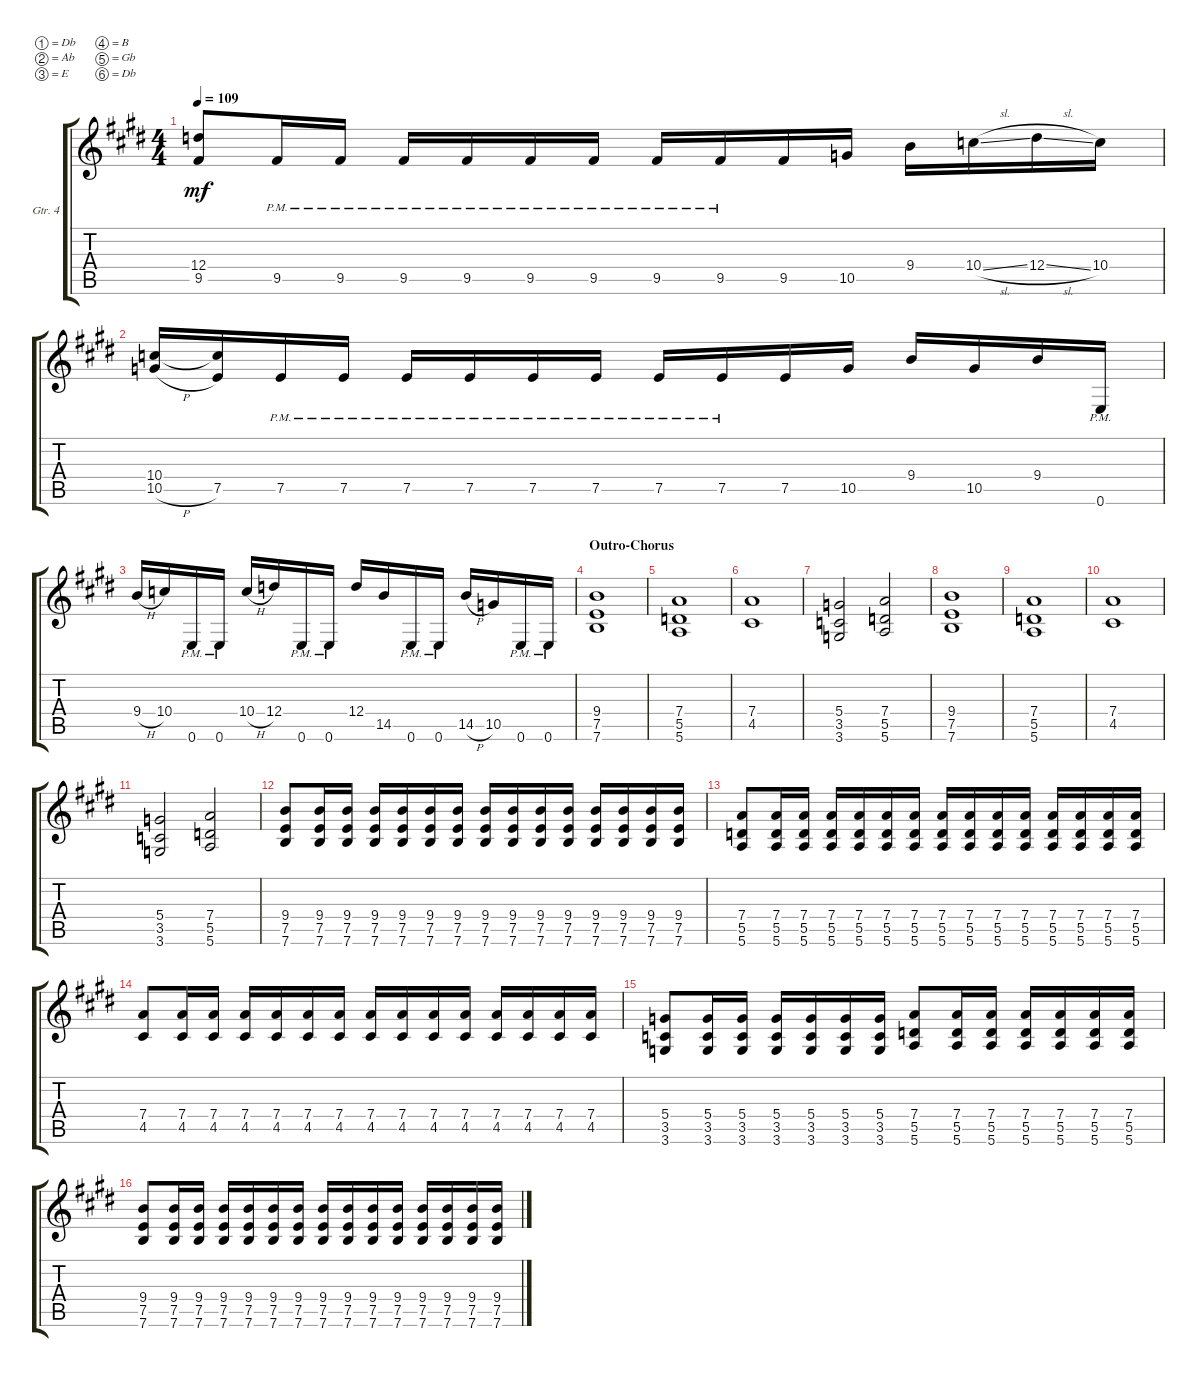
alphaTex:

\defaultSystemsLayout 4
\bracketExtendMode groupsimilarinstruments
\firstSystemTrackNameOrientation horizontal
\otherSystemsTrackNameOrientation horizontal
\track ("Guitar 4" "Gtr. 4") {instrument distortionguitar}
\staff {score tabs}
\tuning (Db4 Ab3 E3 B2 Gb2 Db2)
\displaytranspose 15
\ts (4 4)
\tempo 109
\clef g2
\ks c#minor
(12.4 9.5).8{dy mf} 9.5{pm}.16 9.5{pm}.16 9.5{pm}.16 9.5{pm}.16 9.5{pm}.16 9.5{pm}.16 9.5{pm}.16 9.5{pm}.16 9.5.16 10.5.16 9.4.16 10.4{sl}.16 12.4{sl}.16 10.4.16 |
(10.4 10.5{h}).16 (7.5 10.4{t}).16 7.5{pm}.16 7.5{pm}.16 7.5{pm}.16 7.5{pm}.16 7.5{pm}.16 7.5{pm}.16 7.5{pm}.16 7.5{pm}.16 7.5.16 10.5.16 9.4.16 10.5.16 9.4.16 0.6{pm}.16 |
9.4{h}.16 10.4.16 0.6{pm}.16 0.6{pm}.16 10.4{h}.16 12.4.16 0.6{pm}.16 0.6{pm}.16 12.4.16 14.5.16 0.6{pm}.16 0.6{pm}.16 14.5{h}.16 10.5.16 0.6{pm}.16 0.6{pm}.16 |
\section ("" "Outro-Chorus")
(7.6 7.5 9.4).1 |
(7.4 5.5 5.6).1 |
(4.5 7.4).1 |
(5.4 3.5 3.6).2 (7.4 5.5 5.6).2 |
(7.6 7.5 9.4).1 |
(7.4 5.5 5.6).1 |
(4.5 7.4).1 |
(5.4 3.5 3.6).2 (7.4 5.5 5.6).2 |
(7.6 7.5 9.4).8 (7.6 7.5 9.4).16 (7.6 7.5 9.4).16 (7.6 7.5 9.4).16 (7.6 7.5 9.4).16 (7.6 7.5 9.4).16 (7.6 7.5 9.4).16 (7.6 7.5 9.4).16 (7.6 7.5 9.4).16 (7.6 7.5 9.4).16 (7.6 7.5 9.4).16 (7.6 7.5 9.4).16 (7.6 7.5 9.4).16 (7.6 7.5 9.4).16 (7.6 7.5 9.4).16 |
(7.4 5.5 5.6).8 (7.4 5.5 5.6).16 (7.4 5.5 5.6).16 (7.4 5.5 5.6).16 (7.4 5.5 5.6).16 (7.4 5.5 5.6).16 (7.4 5.5 5.6).16 (7.4 5.5 5.6).16 (7.4 5.5 5.6).16 (7.4 5.5 5.6).16 (7.4 5.5 5.6).16 (7.4 5.5 5.6).16 (7.4 5.5 5.6).16 (7.4 5.5 5.6).16 (7.4 5.5 5.6).16 |
(4.5 7.4).8 (4.5 7.4).16 (4.5 7.4).16 (4.5 7.4).16 (4.5 7.4).16 (4.5 7.4).16 (4.5 7.4).16 (4.5 7.4).16 (4.5 7.4).16 (4.5 7.4).16 (4.5 7.4).16 (4.5 7.4).16 (4.5 7.4).16 (4.5 7.4).16 (4.5 7.4).16 |
(5.4 3.5 3.6).8 (5.4 3.5 3.6).16 (5.4 3.5 3.6).16 (5.4 3.5 3.6).16 (5.4 3.5 3.6).16 (5.4 3.5 3.6).16 (5.4 3.5 3.6).16 (7.4 5.5 5.6).8 (7.4 5.5 5.6).16 (7.4 5.5 5.6).16 (7.4 5.5 5.6).16 (7.4 5.5 5.6).16 (7.4 5.5 5.6).16 (7.4 5.5 5.6).16 |
(7.6 7.5 9.4).8 (7.6 7.5 9.4).16 (7.6 7.5 9.4).16 (7.6 7.5 9.4).16 (7.6 7.5 9.4).16 (7.6 7.5 9.4).16 (7.6 7.5 9.4).16 (7.6 7.5 9.4).16 (7.6 7.5 9.4).16 (7.6 7.5 9.4).16 (7.6 7.5 9.4).16 (7.6 7.5 9.4).16 (7.6 7.5 9.4).16 (7.6 7.5 9.4).16 (7.6 7.5 9.4).16
